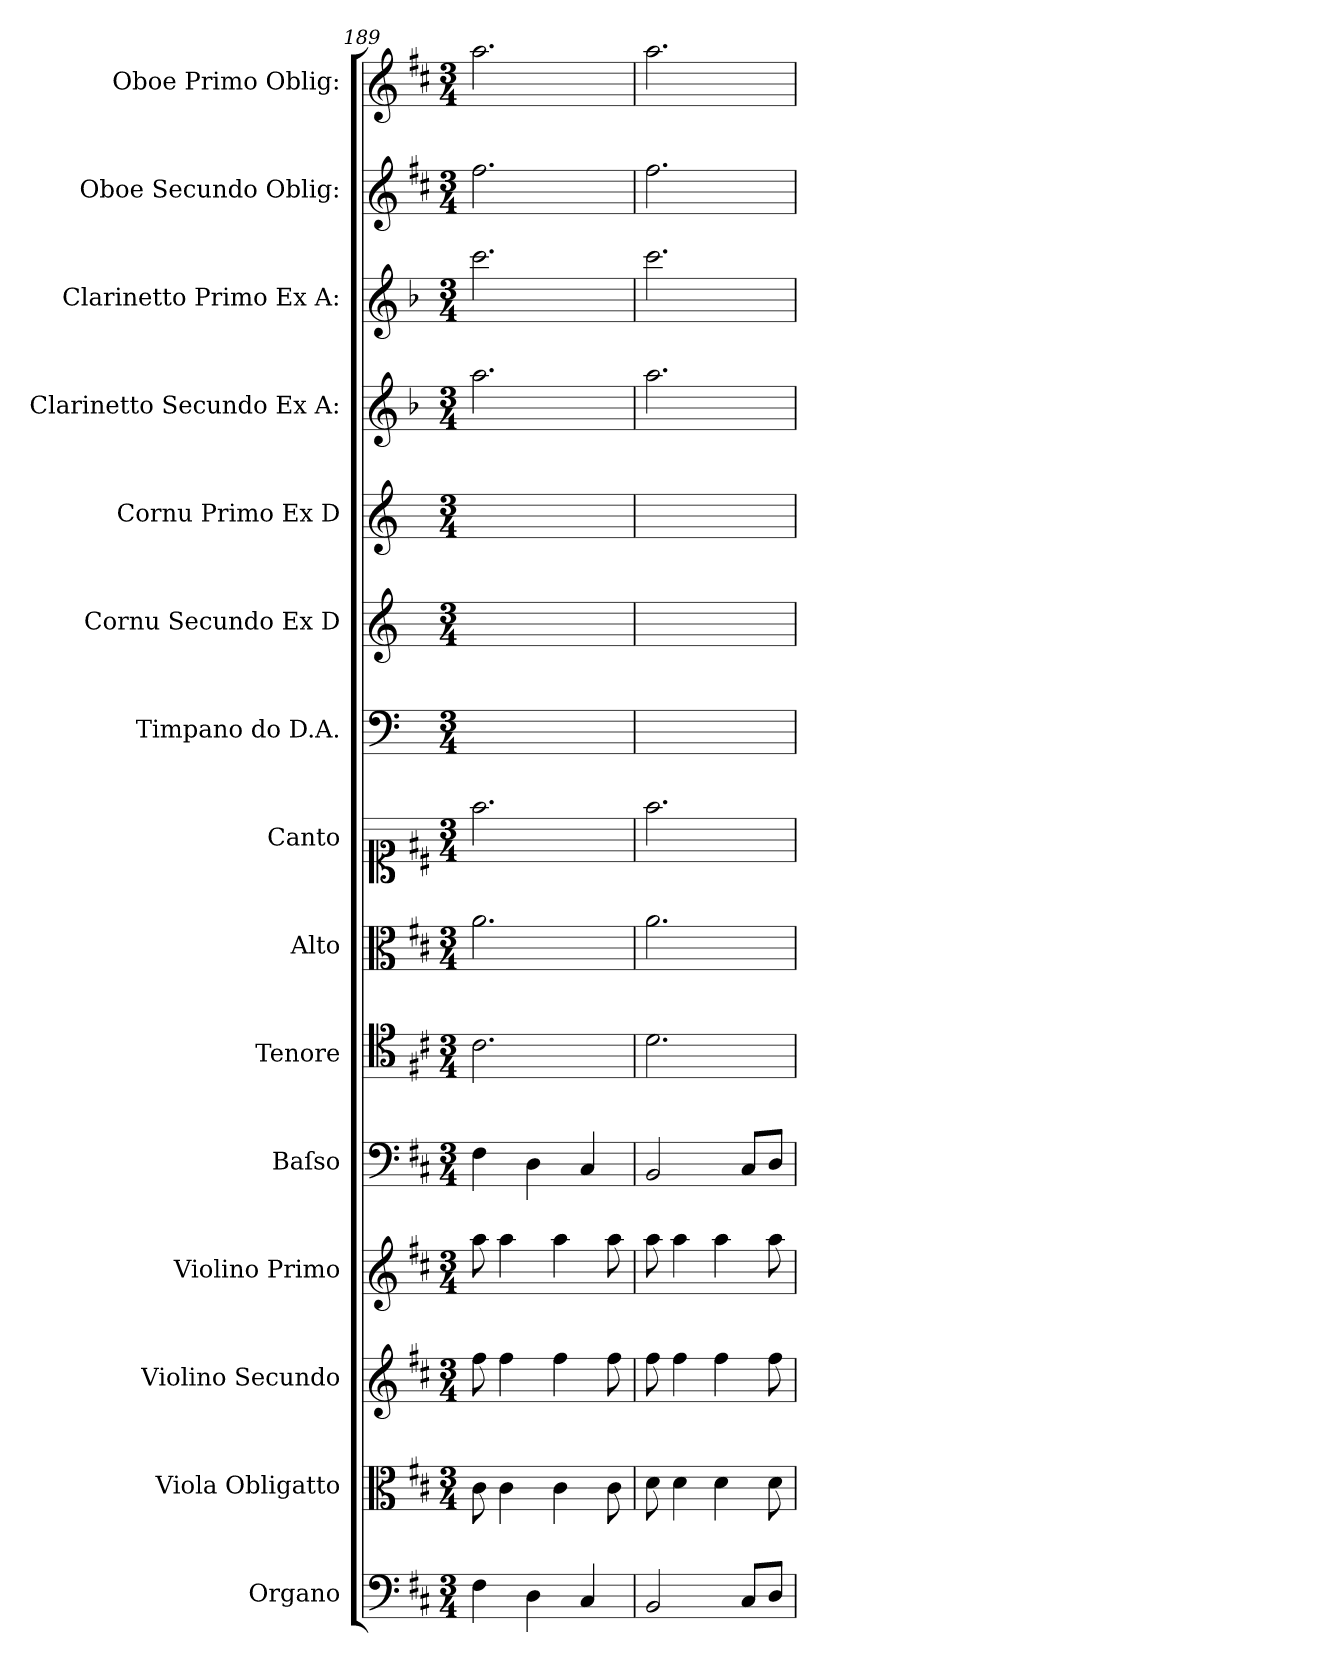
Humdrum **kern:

**kern	**kern	**kern	**kern	**kern	**kern	**kern	**kern	**kern	**kern	**kern	**kern	**kern	**kern	**kern
*part15	*part14	*part13	*part12	*part11	*part10	*part9	*part8	*part7	*part6	*part5	*part4	*part3	*part2	*part1
*staff15	*staff14	*staff13	*staff12	*staff11	*staff10	*staff9	*staff8	*staff7	*staff6	*staff5	*staff4	*staff3	*staff2	*staff1
*I"Organo	*I"Viola Obligatto	*I"Violino Secundo	*I"Violino Primo	*I"Baſso	*I"Tenore	*I"Alto	*I"Canto	*I"Timpano do D.A.	*I"Cornu Secundo Ex D	*I"Cornu Primo Ex D	*I"Clarinetto Secundo Ex A:	*I"Clarinetto Primo Ex A:	*I"Oboe Secundo Oblig:	*I"Oboe Primo Oblig:
*I'org	*I'vla obl	*I'vl 2	*I'vl 1	*I'B	*I'T	*I'A	*	*I'timp	*	*	*I'cl 2 in A	*I'cl 1 in A	*I'ob 2	*I'ob 1
*clefF4	*clefC3	*clefG2	*clefG2	*clefF4	*clefC4	*clefC3	*clefC1	*clefF4	*clefG2	*clefG2	*clefG2	*clefG2	*clefG2	*clefG2
*	*	*	*	*	*	*	*	*	*ITrd-1c-2	*ITrd-1c-2	*ITrd2c3	*ITrd2c3	*	*
*k[f#c#]	*k[f#c#]	*k[f#c#]	*k[f#c#]	*k[f#c#]	*k[f#c#]	*k[f#c#]	*k[f#c#]	*k[]	*k[f#c#]	*k[f#c#]	*k[f#c#]	*k[f#c#]	*k[f#c#]	*k[f#c#]
*M3/4	*M3/4	*M3/4	*M3/4	*M3/4	*M3/4	*M3/4	*M3/4	*M3/4	*M3/4	*M3/4	*M3/4	*M3/4	*M3/4	*M3/4
=189	=189	=189	=189	=189	=189	=189	=189	=189	=189	=189	=189	=189	=189	=189
4F#\	8c#\	8ff#\	8aa\	4F#\	2.c#\	2.a\	2.ff#\	2.ryy	2.ryy	2.ryy	2.ff#\	2.aa\	2.ff#\	2.aa\
.	4c#\	4ff#\	4aa\	.	.	.	.	.	.	.	.	.	.	.
4D\	.	.	.	4D\	.	.	.	.	.	.	.	.	.	.
.	4c#\	4ff#\	4aa\	.	.	.	.	.	.	.	.	.	.	.
4C#/	.	.	.	4C#/	.	.	.	.	.	.	.	.	.	.
.	8c#\	8ff#\	8aa\	.	.	.	.	.	.	.	.	.	.	.
=190	=190	=190	=190	=190	=190	=190	=190	=190	=190	=190	=190	=190	=190	=190
2BB/	8d\	8ff#\	8aa\	2BB/	2.d\	2.a\	2.ff#\	2.ryy	2.ryy	2.ryy	2.ff#\	2.aa\	2.ff#\	2.aa\
.	4d\	4ff#\	4aa\	.	.	.	.	.	.	.	.	.	.	.
.	4d\	4ff#\	4aa\	.	.	.	.	.	.	.	.	.	.	.
8C#/L	.	.	.	8C#/L	.	.	.	.	.	.	.	.	.	.
8D/J	8d\	8ff#\	8aa\	8D/J	.	.	.	.	.	.	.	.	.	.
=	=	=	=	=	=	=	=	=	=	=	=	=	=	=
*-	*-	*-	*-	*-	*-	*-	*-	*-	*-	*-	*-	*-	*-	*-
